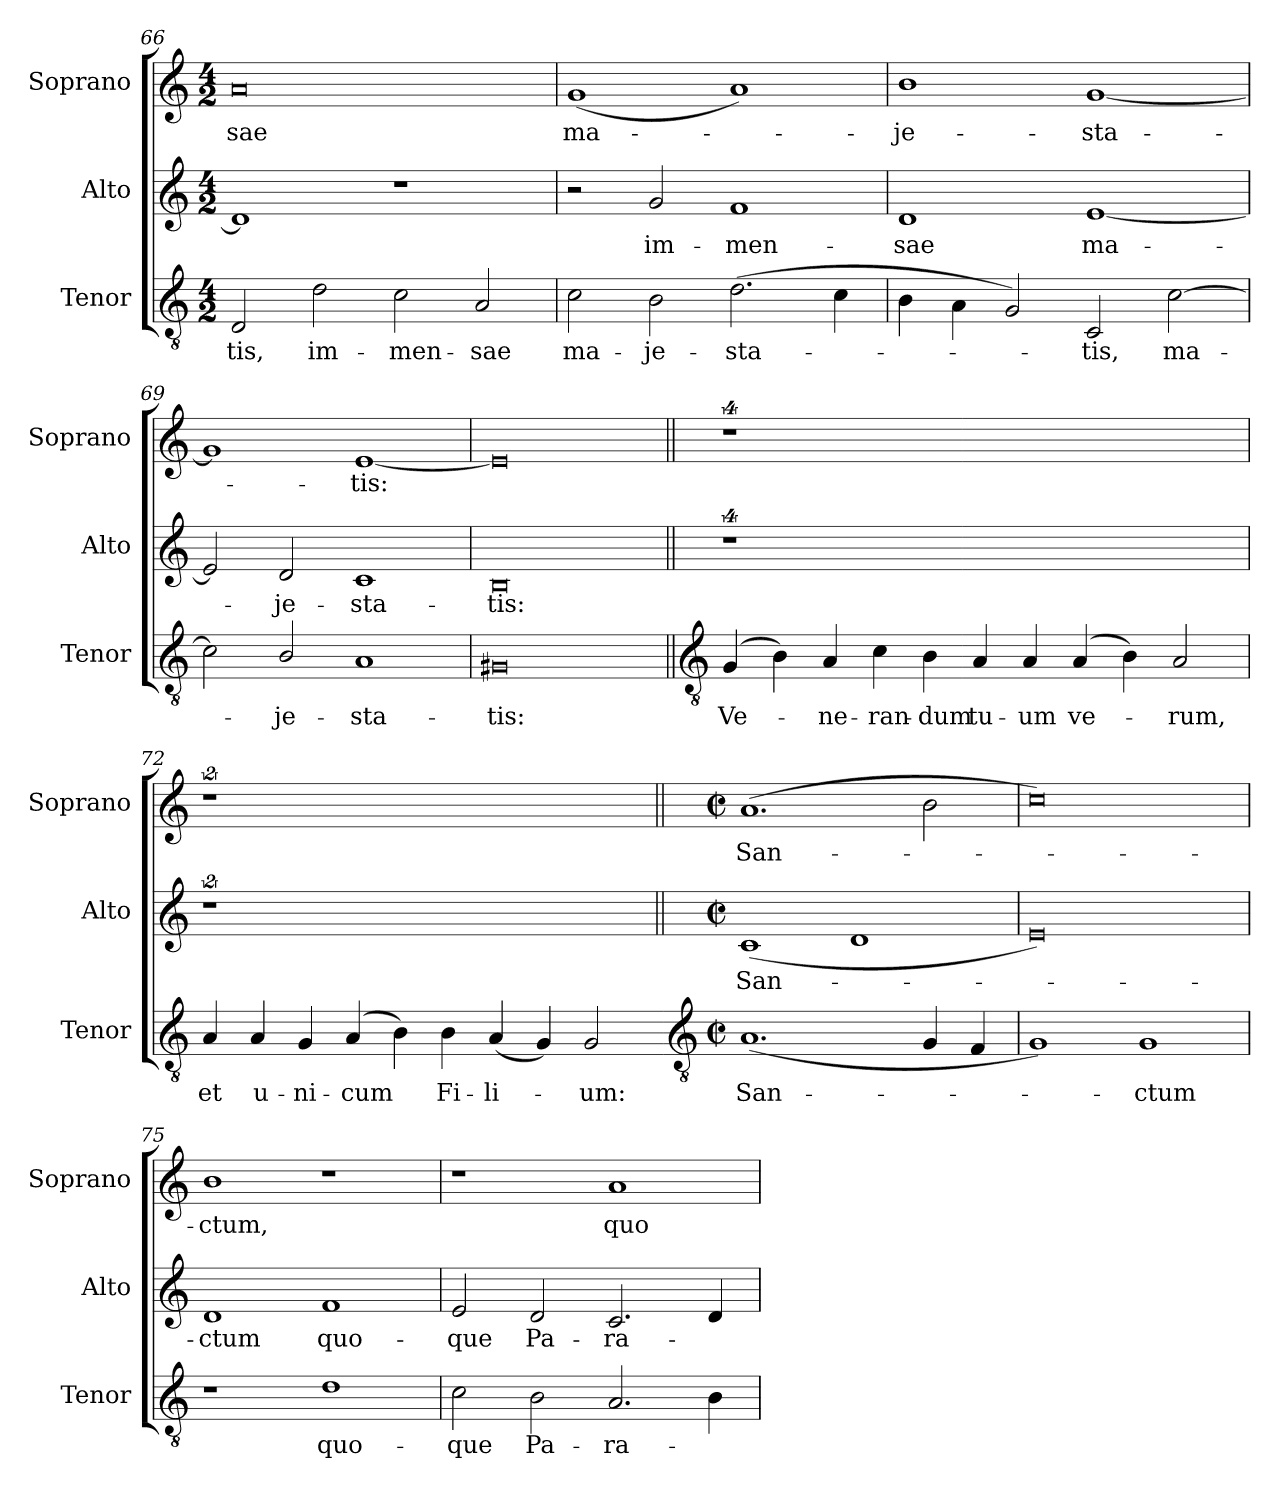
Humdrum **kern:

**kern	**text	**kern	**text	**kern	**text
*part3	*part3	*part2	*part2	*part1	*part1
*staff3	*staff3	*staff2	*staff2	*staff1	*staff1
*I"Tenor	*	*I"Alto	*	*I"Soprano	*
*I'Tenor	*	*I'Alto	*	*I'Soprano	*
!!LO:LB:g=z
*clefGv2	*	*clefG2	*	*clefG2	*
*k[]	*	*k[]	*	*k[]	*
*C:	*	*C:	*	*C:	*
*M4/2	*	*M4/2	*	*M4/2	*
=66	=66	=66	=66	=66	=66
!	!LO:LY:b	!	!	!	!LO:LY:b
2D	-tis,	1d]	.	0a	-sae
!	!LO:LY:b	!	!	!	!
2d	im-	.	.	.	.
!	!LO:LY:b	!	!	!	!
2c	-men-	1r	.	.	.
!	!LO:LY:b	!	!	!	!
2A	-sae	.	.	.	.
=67	=67	=67	=67	=67	=67
!	!LO:LY:b	!	!	!	!LO:LY:b
2c	ma-	2r	.	(<1g	ma-
!	!LO:LY:b	!	!LO:LY:b	!	!
2B	-je-	2g	im-	.	.
!	!LO:LY:b	!	!LO:LY:b	!	!
(>2.d	-sta-	1f	-men-	1a)	.
4c	.	.	.	.	.
=68	=68	=68	=68	=68	=68
!	!	!	!LO:LY:b	!	!LO:LY:b
4B	.	1d	-sae	1b	je-
4A\	.	.	.	.	.
2G)	.	.	.	.	.
!	!LO:LY:b	!	!LO:LY:b	!	!LO:LY:b
2C	tis,	[1e	ma-	[1g	-sta-
!	!LO:LY:b	!	!	!	!
[2c	ma-	.	.	.	.
=69	=69	=69	=69	=69	=69
2c]	.	2e]	.	1g]	.
!	!LO:LY:b	!	!LO:LY:b	!	!
2B/	je-	2d	je-	.	.
!	!LO:LY:b	!	!LO:LY:b	!	!LO:LY:b
1A	-sta-	1c	-sta-	[1e	tis:
=70	=70	=70	=70	=70	=70
!	!LO:LY:b	!	!LO:LY:b	!	!
0G#X	-tis:	0B	-tis:	0e]	.
!!LO:LB:g=z
=71||	=71||	=71||	=71||	=71||	=71||
*clefGv2	*	*	*	*	*
!	!LO:LY:b	!	!	!	!
(<4G	Ve-	4%11r	.	4%11r	.
4B)	.	.	.	.	.
!	!LO:LY:b	!	!	!	!
4A	ne-	.	.	.	.
!	!LO:LY:b	!	!	!	!
4c	-ran-	.	.	.	.
!	!LO:LY:b	!	!	!	!
4B	-dum	.	.	.	.
!	!LO:LY:b	!	!	!	!
4A	tu-	.	.	.	.
!	!LO:LY:b	!	!	!	!
4A	-um	.	.	.	.
!	!LO:LY:b	!	!	!	!
(<4A	ve-	.	.	.	.
4B)	.	.	.	.	.
!	!LO:LY:b	!	!	!	!
2A	rum,	.	.	.	.
=72	=72	=72	=72	=72	=72
!	!LO:LY:b	!	!	!	!
4A	et	2%5r	.	2%5r	.
!	!LO:LY:b	!	!	!	!
4A	u-	.	.	.	.
!	!LO:LY:b	!	!	!	!
4G	-ni-	.	.	.	.
!	!LO:LY:b	!	!	!	!
(<4A	-cum	.	.	.	.
4B)	.	.	.	.	.
!	!LO:LY:b	!	!	!	!
4B	Fi-	.	.	.	.
!	!LO:LY:b	!	!	!	!
(<4A	-li-	.	.	.	.
4G)	.	.	.	.	.
!	!LO:LY:b	!	!	!	!
2G	um:	.	.	.	.
!!LO:LB:g=z
=73-	=73||	=73||	=73||	=73||	=73||
*clefGv2	*	*	*	*	*
*	*	*k[]	*	*k[]	*
*	*	*C:	*	*C:	*
*M4/2	*	*M4/2	*	*M4/2	*
*met(c|)	*	*met(c|)	*	*met(c|)	*
!	!LO:LY:b	!	!LO:LY:b	!	!LO:LY:b
(<1.A	San-	(<1c	San-	(>1.a	San-
.	.	1d	.	.	.
4G	.	.	.	2b	.
4F	.	.	.	.	.
=74	=74	=74	=74	=74	=74
1G)	.	0e)	.	0cc)	.
!	!LO:LY:b	!	!	!	!
1G	ctum	.	.	.	.
=75	=75	=75	=75	=75	=75
!	!	!	!LO:LY:b	!	!LO:LY:b
1r	.	1d	ctum	1b	ctum,
!	!LO:LY:b	!	!LO:LY:b	!	!
1d	quo-	1f	quo-	1r	.
=76	=76	=76	=76	=76	=76
!	!LO:LY:b	!	!LO:LY:b	!	!
2c	-que	2e	-que	1r	.
!	!LO:LY:b	!	!LO:LY:b	!	!
2B	Pa-	2d	Pa-	.	.
!	!LO:LY:b	!	!LO:LY:b	!	!LO:LY:b
2.A	-ra-	2.c	-ra-	1a	quo-
4B	.	4d	.	.	.
=	=	=	=	=	=
*-	*-	*-	*-	*-	*-
